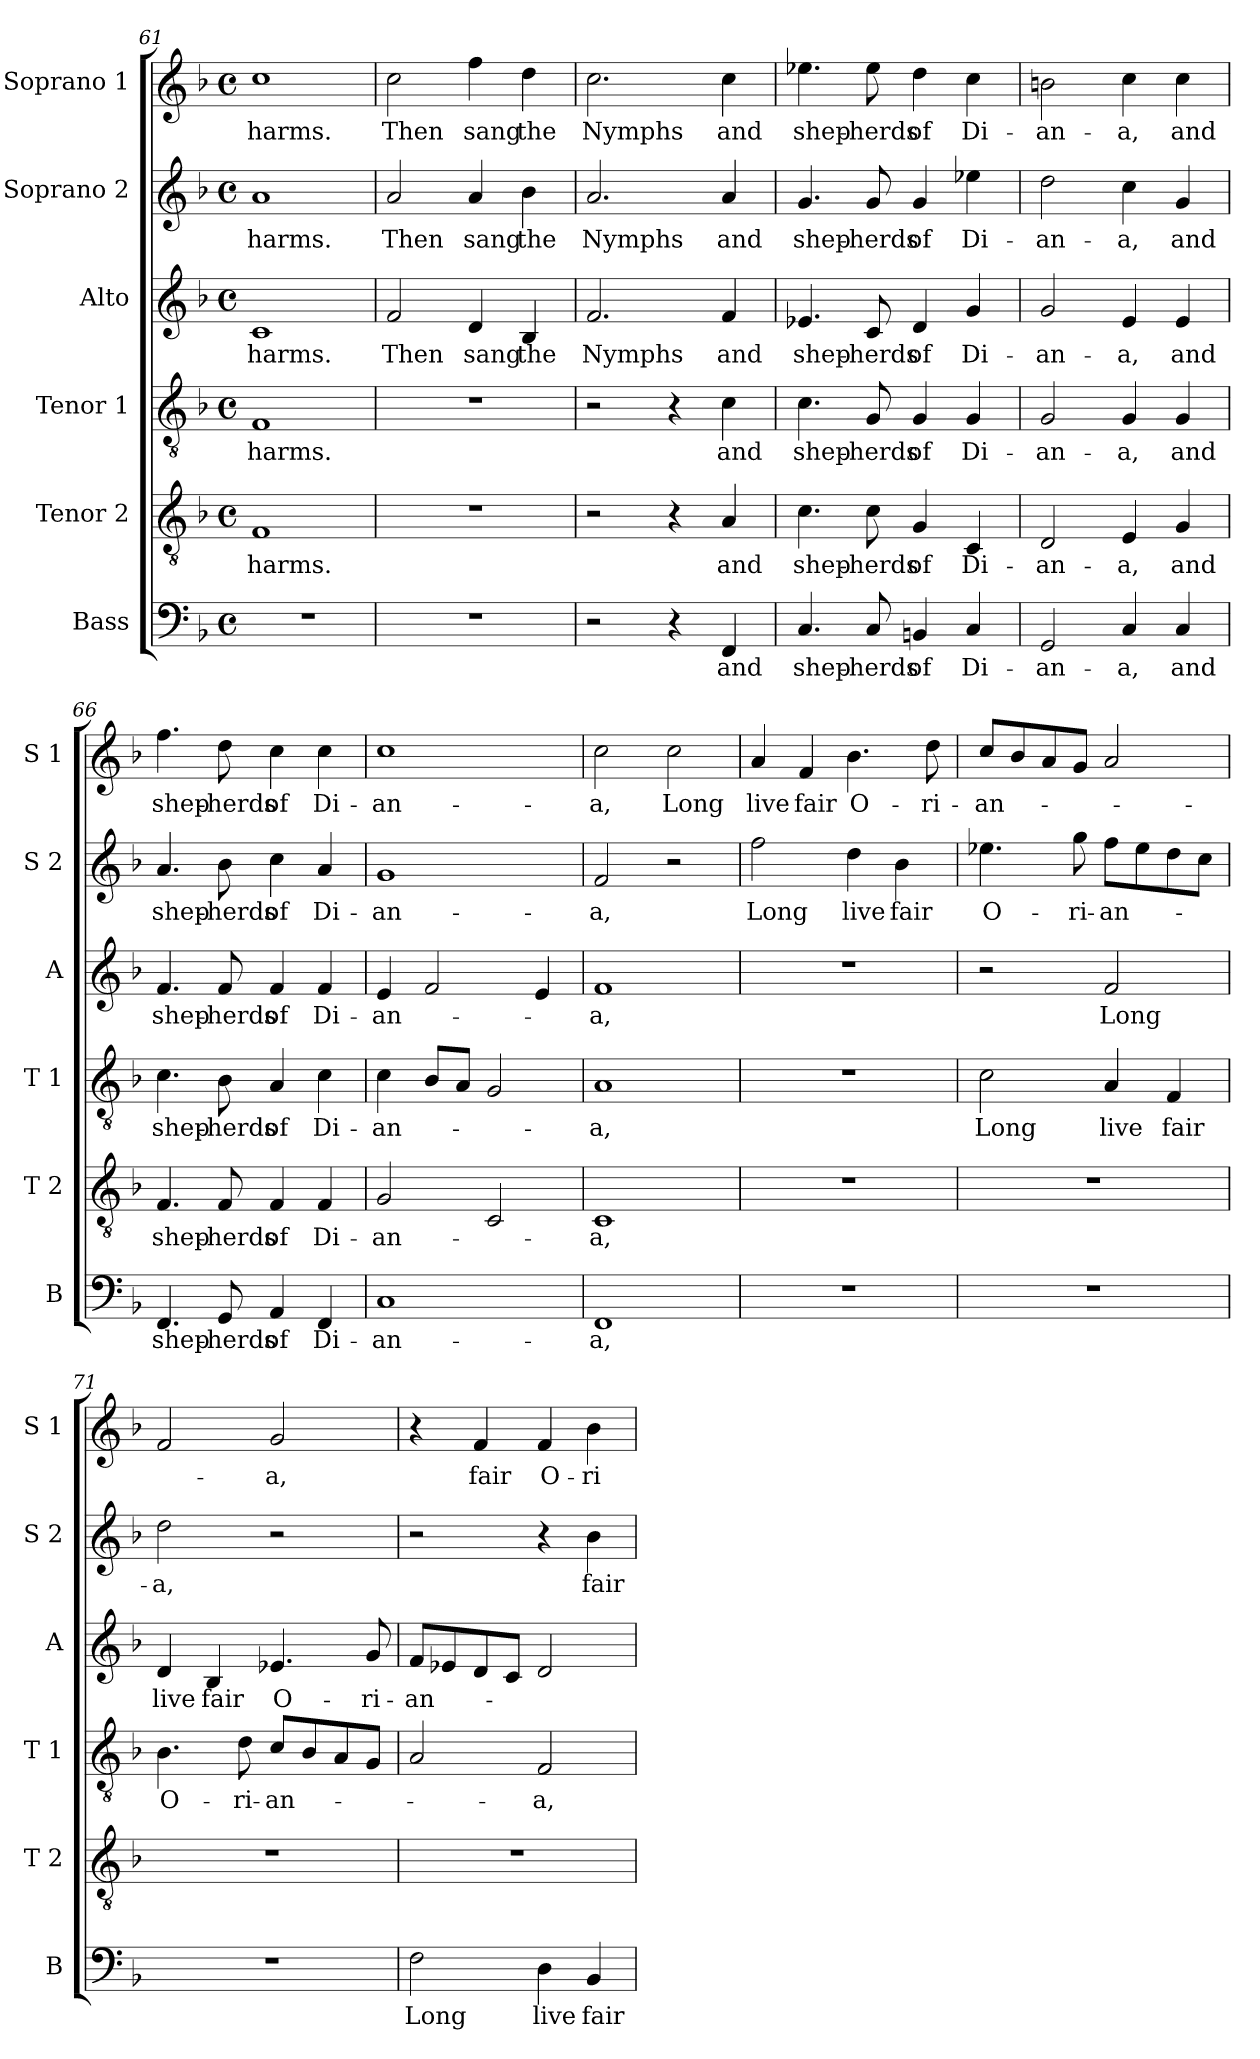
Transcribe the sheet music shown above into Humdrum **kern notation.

**kern	**text	**kern	**text	**kern	**text	**kern	**text	**kern	**text	**kern	**text
*part6	*part6	*part5	*part5	*part4	*part4	*part3	*part3	*part2	*part2	*part1	*part1
*staff6	*staff6	*staff5	*staff5	*staff4	*staff4	*staff3	*staff3	*staff2	*staff2	*staff1	*staff1
*I"Bass	*	*I"Tenor 2	*	*I"Tenor 1	*	*I"Alto	*	*I"Soprano 2	*	*I"Soprano 1	*
*I'B	*	*I'T 2	*	*I'T 1	*	*I'A	*	*I'S 2	*	*I'S 1	*
*clefF4	*	*clefGv2	*	*clefGv2	*	*clefG2	*	*clefG2	*	*clefG2	*
*k[b-]	*	*k[b-]	*	*k[b-]	*	*k[b-]	*	*k[b-]	*	*k[b-]	*
*F:	*	*F:	*	*F:	*	*F:	*	*F:	*	*F:	*
*M4/4	*	*M4/4	*	*M4/4	*	*M4/4	*	*M4/4	*	*M4/4	*
*met(c)	*	*met(c)	*	*met(c)	*	*met(c)	*	*met(c)	*	*met(c)	*
=61	=61	=61	=61	=61	=61	=61	=61	=61	=61	=61	=61
!	!	!	!LO:LY:b	!	!LO:LY:b	!	!LO:LY:b	!	!LO:LY:b	!	!LO:LY:b
1r	.	1F	harms.	1F	harms.	1c	harms.	1a	harms.	1cc	harms.
=62	=62	=62	=62	=62	=62	=62	=62	=62	=62	=62	=62
!	!	!	!	!	!	!	!LO:LY:b	!	!LO:LY:b	!	!LO:LY:b
1r	.	1r	.	1r	.	2f/	Then	2a/	Then	2cc\	Then
!	!	!	!	!	!	!	!LO:LY:b	!	!LO:LY:b	!	!LO:LY:b
.	.	.	.	.	.	4d/	sang	4a/	sang	4ff\	sang
!	!	!	!	!	!	!	!LO:LY:b	!	!LO:LY:b	!	!LO:LY:b
.	.	.	.	.	.	4B-/	the	4b-\	the	4dd\	the
!!LO:LB:g=z
=63	=63	=63	=63	=63	=63	=63	=63	=63	=63	=63	=63
!	!	!	!	!	!	!	!LO:LY:b	!	!LO:LY:b	!	!LO:LY:b
2r	.	2r	.	2r	.	2.f/	Nymphs	2.a/	Nymphs	2.cc\	Nymphs
4r	.	4r	.	4r	.	.	.	.	.	.	.
!	!LO:LY:b	!	!LO:LY:b	!	!LO:LY:b	!	!LO:LY:b	!	!LO:LY:b	!	!LO:LY:b
4FF/	and	4A/	and	4c\	and	4f/	and	4a/	and	4cc\	and
=64	=64	=64	=64	=64	=64	=64	=64	=64	=64	=64	=64
!	!LO:LY:b	!	!LO:LY:b	!	!LO:LY:b	!	!LO:LY:b	!	!LO:LY:b	!	!LO:LY:b
4.C/	shep-	4.c\	shep-	4.c\	shep-	4.e-X/	shep-	4.g/	shep-	4.ee-X\	shep-
!	!LO:LY:b	!	!LO:LY:b	!	!LO:LY:b	!	!LO:LY:b	!	!LO:LY:b	!	!LO:LY:b
8C/	-herds	8c\	-herds	8G/	-herds	8c/	-herds	8g/	-herds	8ee-\	-herds
!	!LO:LY:b	!	!LO:LY:b	!	!LO:LY:b	!	!LO:LY:b	!	!LO:LY:b	!	!LO:LY:b
4BBn/	of	4G/	of	4G/	of	4d/	of	4g/	of	4dd\	of
!	!LO:LY:b	!	!LO:LY:b	!	!LO:LY:b	!	!LO:LY:b	!	!LO:LY:b	!	!LO:LY:b
4C/	Di-	4C/	Di-	4G/	Di-	4g/	Di-	4ee-X\	Di-	4cc\	Di-
=65	=65	=65	=65	=65	=65	=65	=65	=65	=65	=65	=65
!	!LO:LY:b	!	!LO:LY:b	!	!LO:LY:b	!	!LO:LY:b	!	!LO:LY:b	!	!LO:LY:b
2GG/	-an-	2D/	-an-	2G/	-an-	2g/	-an-	2dd\	-an-	2bn\	-an-
!	!LO:LY:b	!	!LO:LY:b	!	!LO:LY:b	!	!LO:LY:b	!	!LO:LY:b	!	!LO:LY:b
4C/	-a,	4E/	-a,	4G/	-a,	4e/	-a,	4cc\	-a,	4cc\	-a,
!	!LO:LY:b	!	!LO:LY:b	!	!LO:LY:b	!	!LO:LY:b	!	!LO:LY:b	!	!LO:LY:b
4C/	and	4G/	and	4G/	and	4e/	and	4g/	and	4cc\	and
=66	=66	=66	=66	=66	=66	=66	=66	=66	=66	=66	=66
!	!LO:LY:b	!	!LO:LY:b	!	!LO:LY:b	!	!LO:LY:b	!	!LO:LY:b	!	!LO:LY:b
4.FF/	shep-	4.F/	shep-	4.c\	shep-	4.f/	shep-	4.a/	shep-	4.ff\	shep-
!	!LO:LY:b	!	!LO:LY:b	!	!LO:LY:b	!	!LO:LY:b	!	!LO:LY:b	!	!LO:LY:b
8GG/	-herds	8F/	-herds	8B-\	-herds	8f/	-herds	8b-\	-herds	8dd\	-herds
!	!LO:LY:b	!	!LO:LY:b	!	!LO:LY:b	!	!LO:LY:b	!	!LO:LY:b	!	!LO:LY:b
4AA/	of	4F/	of	4A/	of	4f/	of	4cc\	of	4cc\	of
!	!LO:LY:b	!	!LO:LY:b	!	!LO:LY:b	!	!LO:LY:b	!	!LO:LY:b	!	!LO:LY:b
4FF/	Di-	4F/	Di-	4c\	Di-	4f/	Di-	4a/	Di-	4cc\	Di-
=67	=67	=67	=67	=67	=67	=67	=67	=67	=67	=67	=67
!	!LO:LY:b	!	!LO:LY:b	!	!LO:LY:b	!	!LO:LY:b	!	!LO:LY:b	!	!LO:LY:b
1C	-an-	2G/	-an-	4c\	-an-	4e/	-an-	1g	-an-	1cc	-an-
.	.	.	.	8B-/L	.	2f/	.	.	.	.	.
.	.	.	.	8A/J	.	.	.	.	.	.	.
.	.	2C/	.	2G/	.	.	.	.	.	.	.
.	.	.	.	.	.	4e/	.	.	.	.	.
=68	=68	=68	=68	=68	=68	=68	=68	=68	=68	=68	=68
!	!LO:LY:b	!	!LO:LY:b	!	!LO:LY:b	!	!LO:LY:b	!	!LO:LY:b	!	!LO:LY:b
1FF	-a,	1C	-a,	1A	-a,	1f	-a,	2f/	-a,	2cc\	-a,
!	!	!	!	!	!	!	!	!	!	!	!LO:LY:b
.	.	.	.	.	.	.	.	2r	.	2cc\	Long
!!LO:PB:g=z
=69	=69	=69	=69	=69	=69	=69	=69	=69	=69	=69	=69
!	!	!	!	!	!	!	!	!	!LO:LY:b	!	!LO:LY:b
1r	.	1r	.	1r	.	1r	.	2ff\	Long	4a/	live
!	!	!	!	!	!	!	!	!	!	!	!LO:LY:b
.	.	.	.	.	.	.	.	.	.	4f/	fair
!	!	!	!	!	!	!	!	!	!LO:LY:b	!	!LO:LY:b
.	.	.	.	.	.	.	.	4dd\	live	4.b-\	O-
!	!	!	!	!	!	!	!	!	!LO:LY:b	!	!
.	.	.	.	.	.	.	.	4b-\	fair	.	.
!	!	!	!	!	!	!	!	!	!	!	!LO:LY:b
.	.	.	.	.	.	.	.	.	.	8dd\	-ri-
=70	=70	=70	=70	=70	=70	=70	=70	=70	=70	=70	=70
!	!	!	!	!	!LO:LY:b	!	!	!	!LO:LY:b	!	!LO:LY:b
1r	.	1r	.	2c\	Long	2r	.	4.ee-X\	O-	8cc/L	-an-
.	.	.	.	.	.	.	.	.	.	8b-/	.
.	.	.	.	.	.	.	.	.	.	8a/	.
!	!	!	!	!	!	!	!	!	!LO:LY:b	!	!
.	.	.	.	.	.	.	.	8gg\	-ri-	8g/J	.
!	!	!	!	!	!LO:LY:b	!	!LO:LY:b	!	!LO:LY:b	!	!
.	.	.	.	4A/	live	2f/	Long	8ff\L	-an-	2a/	.
.	.	.	.	.	.	.	.	8ee-\	.	.	.
!	!	!	!	!	!LO:LY:b	!	!	!	!	!	!
.	.	.	.	4F/	fair	.	.	8dd\	.	.	.
.	.	.	.	.	.	.	.	8cc\J	.	.	.
=71	=71	=71	=71	=71	=71	=71	=71	=71	=71	=71	=71
!	!	!	!	!	!LO:LY:b	!	!LO:LY:b	!	!LO:LY:b	!	!
1r	.	1r	.	4.B-\	O-	4d/	live	2dd\	-a,	2f/	.
!	!	!	!	!	!	!	!LO:LY:b	!	!	!	!
.	.	.	.	.	.	4B-/	fair	.	.	.	.
!	!	!	!	!	!LO:LY:b	!	!	!	!	!	!
.	.	.	.	8d\	-ri-	.	.	.	.	.	.
!	!	!	!	!	!LO:LY:b	!	!LO:LY:b	!	!	!	!LO:LY:b
.	.	.	.	8c/L	-an-	4.e-X/	O-	2r	.	2g/	-a,
.	.	.	.	8B-/	.	.	.	.	.	.	.
.	.	.	.	8A/	.	.	.	.	.	.	.
!	!	!	!	!	!	!	!LO:LY:b	!	!	!	!
.	.	.	.	8G/J	.	8g/	-ri-	.	.	.	.
=72	=72	=72	=72	=72	=72	=72	=72	=72	=72	=72	=72
!	!LO:LY:b	!	!	!	!	!	!LO:LY:b	!	!	!	!
2F\	Long	1r	.	2A/	.	8f/L	-an-	2r	.	4r	.
.	.	.	.	.	.	8e-X/	.	.	.	.	.
!	!	!	!	!	!	!	!	!	!	!	!LO:LY:b
.	.	.	.	.	.	8d/	.	.	.	4f/	fair
.	.	.	.	.	.	8c/J	.	.	.	.	.
!	!LO:LY:b	!	!	!	!LO:LY:b	!	!	!	!	!	!LO:LY:b
4D\	live	.	.	2F/	-a,	2d/	.	4r	.	4f/	O-
!	!LO:LY:b	!	!	!	!	!	!	!	!LO:LY:b	!	!LO:LY:b
4BB-/	fair	.	.	.	.	.	.	4b-\	fair	4b-\	-ri-
=	=	=	=	=	=	=	=	=	=	=	=
*-	*-	*-	*-	*-	*-	*-	*-	*-	*-	*-	*-
